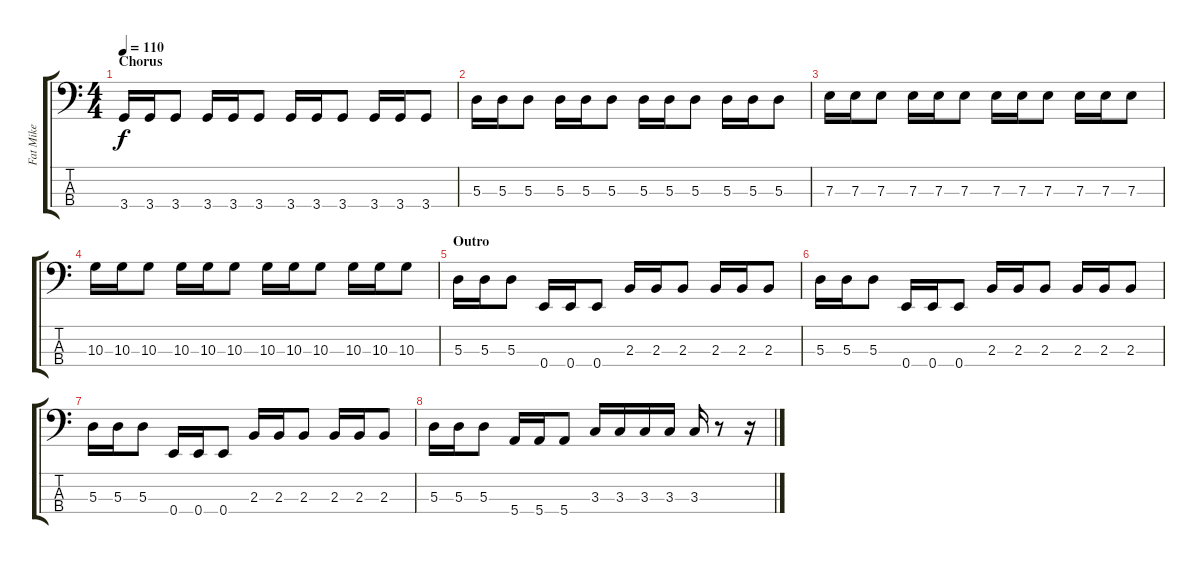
\track ("Fat Mike" "Fat Mike") {instrument electricbasspick}
\staff {score tabs}
\tuning (G2 D2 A1 E1) {hide}
\ts (4 4)
\section ("" "Chorus")
\tempo 110
\clef f4
\ks c
3.4.16{dy f} 3.4.16 3.4.8 3.4.16 3.4.16 3.4.8 3.4.16 3.4.16 3.4.8 3.4.16 3.4.16 3.4.8 |
5.3.16 5.3.16 5.3.8 5.3.16 5.3.16 5.3.8 5.3.16 5.3.16 5.3.8 5.3.16 5.3.16 5.3.8 |
7.3.16 7.3.16 7.3.8 7.3.16 7.3.16 7.3.8 7.3.16 7.3.16 7.3.8 7.3.16 7.3.16 7.3.8 |
10.3.16 10.3.16 10.3.8 10.3.16 10.3.16 10.3.8 10.3.16 10.3.16 10.3.8 10.3.16 10.3.16 10.3.8 |
\section ("" "Outro")
5.3.16 5.3.16 5.3.8 0.4.16 0.4.16 0.4.8 2.3.16 2.3.16 2.3.8 2.3.16 2.3.16 2.3.8 |
5.3.16 5.3.16 5.3.8 0.4.16 0.4.16 0.4.8 2.3.16 2.3.16 2.3.8 2.3.16 2.3.16 2.3.8 |
5.3.16 5.3.16 5.3.8 0.4.16 0.4.16 0.4.8 2.3.16 2.3.16 2.3.8 2.3.16 2.3.16 2.3.8 |
5.3.16 5.3.16 5.3.8 5.4.16 5.4.16 5.4.8 3.3.16 3.3.16 3.3.16 3.3.16 3.3.16 r.8 r.16
